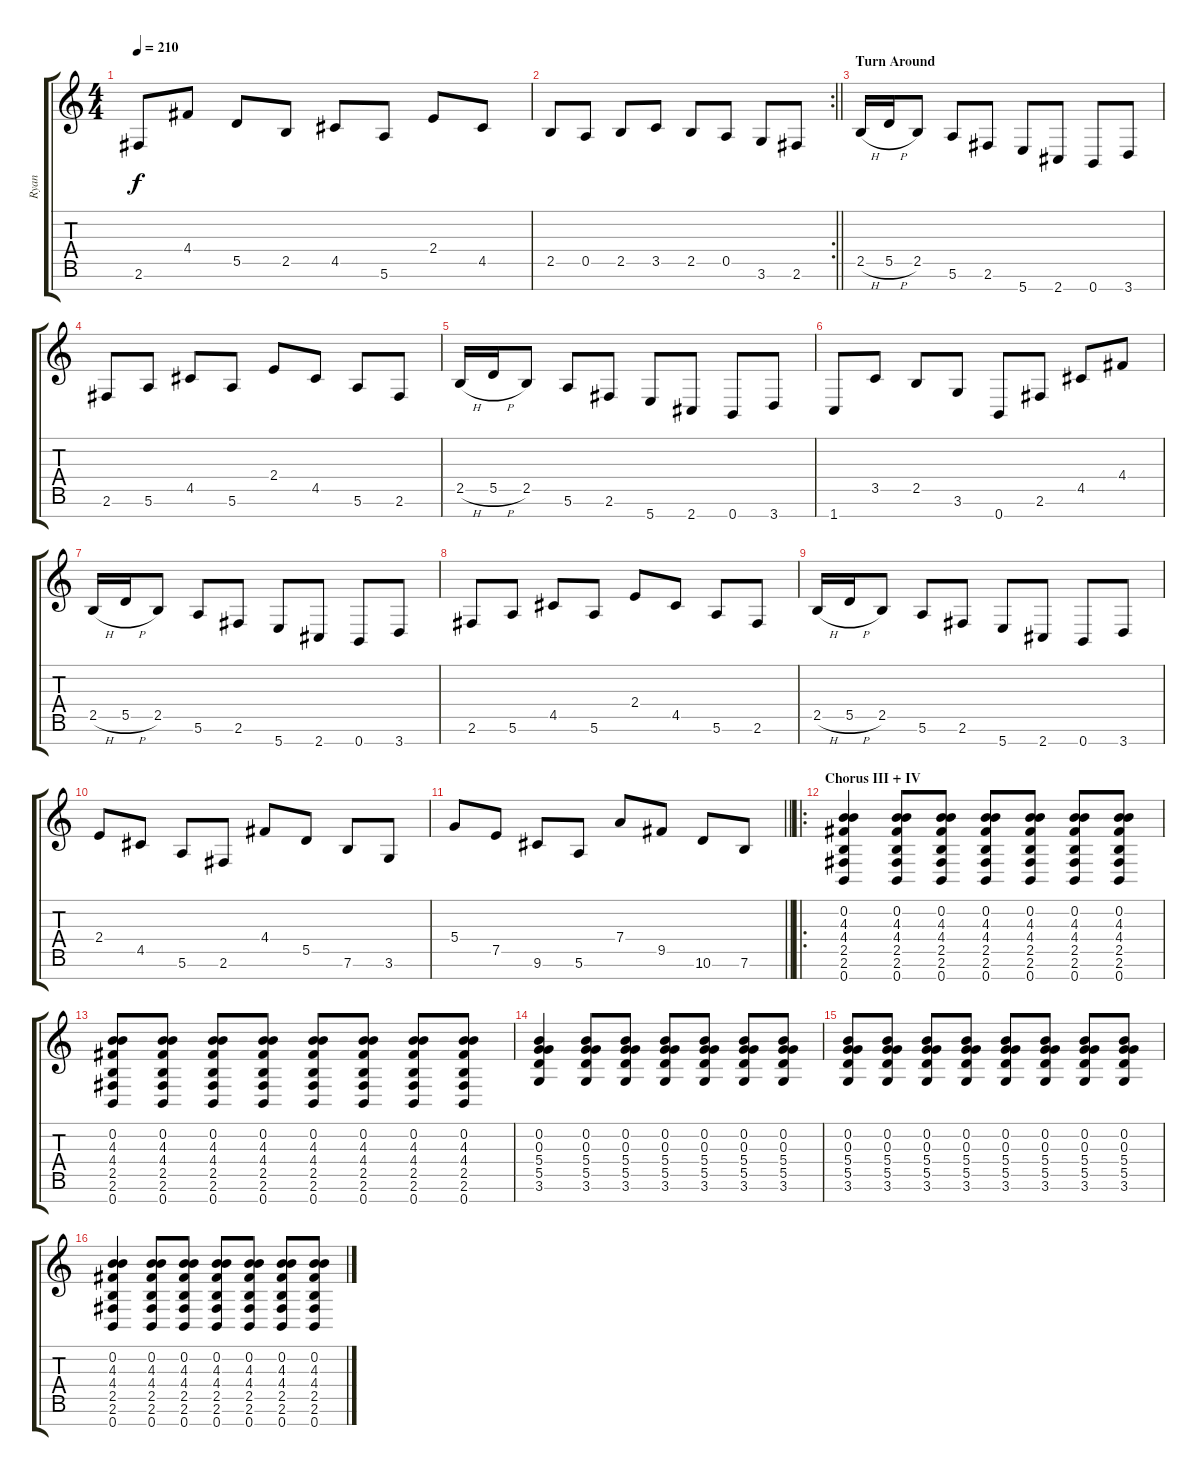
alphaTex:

\track ("Ryan" "Ryan") {instrument distortionguitar}
\staff {score tabs}
\tuning (E4 B3 G3 D3 A2 E2 B1) {hide}
\ts (4 4)
\tempo 210
\clef g2
\ks c
2.6.8{dy f} 4.4.8 5.5.8 2.5.8 4.5.8 5.6.8 2.4.8 4.5.8 |
\rc 2
\barLineRight lightlight
2.5.8 0.5.8 2.5.8 3.5.8 2.5.8 0.5.8 3.6.8 2.6.8 |
\section ("" "Turn Around")
2.5{h}.16 5.5{h}.16 2.5.8 5.6.8 2.6.8 5.7.8 2.7.8 0.7.8 3.7.8 |
2.6.8 5.6.8 4.5.8 5.6.8 2.4.8 4.5.8 5.6.8 2.6.8 |
2.5{h}.16 5.5{h}.16 2.5.8 5.6.8 2.6.8 5.7.8 2.7.8 0.7.8 3.7.8 |
1.7.8 3.5.8 2.5.8 3.6.8 0.7.8 2.6.8 4.5.8 4.4.8 |
2.5{h}.16 5.5{h}.16 2.5.8 5.6.8 2.6.8 5.7.8 2.7.8 0.7.8 3.7.8 |
2.6.8 5.6.8 4.5.8 5.6.8 2.4.8 4.5.8 5.6.8 2.6.8 |
2.5{h}.16 5.5{h}.16 2.5.8 5.6.8 2.6.8 5.7.8 2.7.8 0.7.8 3.7.8 |
2.4.8 4.5.8 5.6.8 2.6.8 4.4.8 5.5.8 7.6.8 3.6.8 |
\barLineRight lightlight
5.4.8 7.5.8 9.6.8 5.6.8 7.4.8 9.5.8 10.6.8 7.6.8 |
\ro
\section ("" "Chorus III + IV")
(0.2 4.3 4.4 2.5 2.6 0.7).4 (0.2 4.3 4.4 2.5 2.6 0.7).8 (0.2 4.3 4.4 2.5 2.6 0.7).8 (0.2 4.3 4.4 2.5 2.6 0.7).8 (0.2 4.3 4.4 2.5 2.6 0.7).8 (0.2 4.3 4.4 2.5 2.6 0.7).8 (0.2 4.3 4.4 2.5 2.6 0.7).8 |
(0.2 4.3 4.4 2.5 2.6 0.7).8 (0.2 4.3 4.4 2.5 2.6 0.7).8 (0.2 4.3 4.4 2.5 2.6 0.7).8 (0.2 4.3 4.4 2.5 2.6 0.7).8 (0.2 4.3 4.4 2.5 2.6 0.7).8 (0.2 4.3 4.4 2.5 2.6 0.7).8 (0.2 4.3 4.4 2.5 2.6 0.7).8 (0.2 4.3 4.4 2.5 2.6 0.7).8 |
(0.2 0.3 5.4 5.5 3.6).4 (0.2 0.3 5.4 5.5 3.6).8 (0.2 0.3 5.4 5.5 3.6).8 (0.2 0.3 5.4 5.5 3.6).8 (0.2 0.3 5.4 5.5 3.6).8 (0.2 0.3 5.4 5.5 3.6).8 (0.2 0.3 5.4 5.5 3.6).8 |
(0.2 0.3 5.4 5.5 3.6).8 (0.2 0.3 5.4 5.5 3.6).8 (0.2 0.3 5.4 5.5 3.6).8 (0.2 0.3 5.4 5.5 3.6).8 (0.2 0.3 5.4 5.5 3.6).8 (0.2 0.3 5.4 5.5 3.6).8 (0.2 0.3 5.4 5.5 3.6).8 (0.2 0.3 5.4 5.5 3.6).8 |
(0.2 4.3 4.4 2.5 2.6 0.7).4 (0.2 4.3 4.4 2.5 2.6 0.7).8 (0.2 4.3 4.4 2.5 2.6 0.7).8 (0.2 4.3 4.4 2.5 2.6 0.7).8 (0.2 4.3 4.4 2.5 2.6 0.7).8 (0.2 4.3 4.4 2.5 2.6 0.7).8 (0.2 4.3 4.4 2.5 2.6 0.7).8
